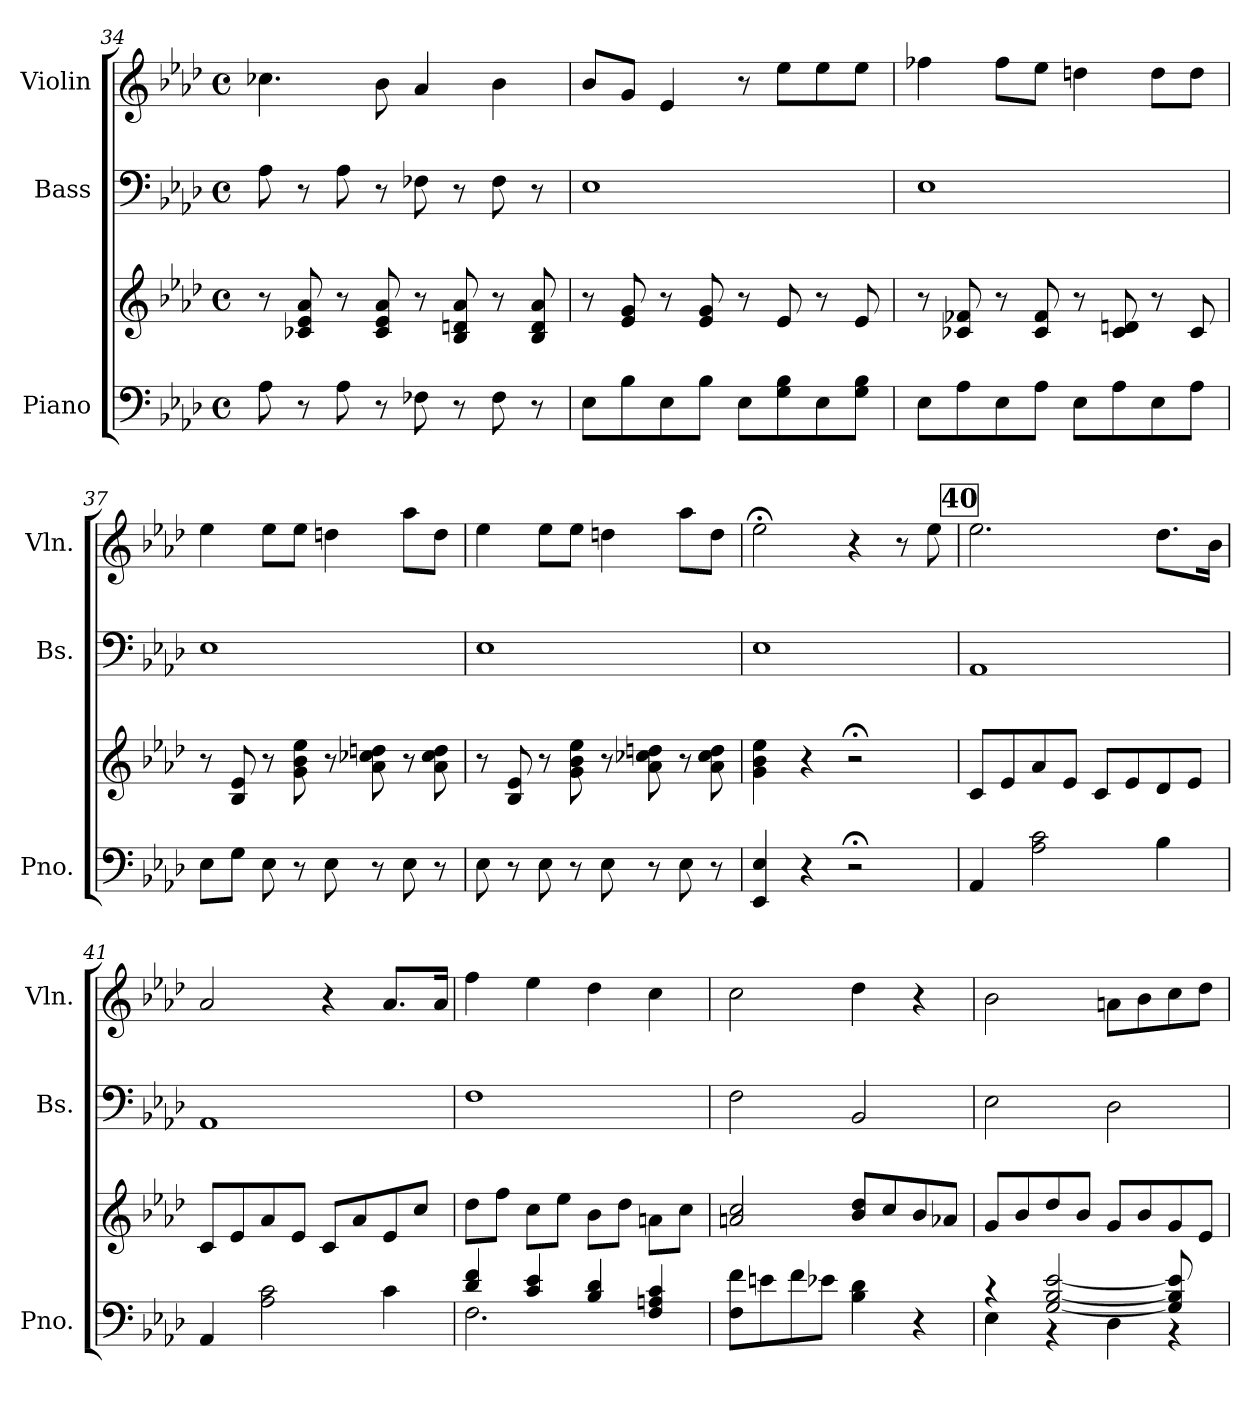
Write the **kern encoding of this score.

**kern	**kern	**kern	**kern
*part3	*part3	*part2	*part1
*staff4	*staff3	*staff2	*staff1
*I"Piano	*	*I"Bass	*I"Violin
*I'Pno.	*	*I'Bs.	*I'Vln.
*clefF4	*clefG2	*clefF4	*clefG2
*	*	*ITrd7c12	*
*k[b-e-a-d-]	*k[b-e-a-d-]	*k[b-e-a-d-]	*k[b-e-a-d-]
*A-:	*A-:	*A-:	*A-:
*M4/4	*M4/4	*M4/4	*M4/4
*met(c)	*met(c)	*met(c)	*met(c)
=34	=34	=34	=34
8A-\	8r	8AA-\	4.cc-X\
8r	8c-X/ 8e-/ 8a-/	8r	.
8A-\	8r	8AA-\	.
8r	8c-/ 8e-/ 8a-/	8r	8b-\
8F-X\	8r	8FF-X\	4a-/
8r	8B-/ 8dn/ 8a-/	8r	.
8F-\	8r	8FF-\	4b-\
8r	8B-/ 8d/ 8a-/	8r	.
!!LO:LB:g=z
=35	=35	=35	=35
8E-\L	8r	1EE-	8b-/L
8B-\	8e-/ 8g/	.	8g/J
8E-\	8r	.	4e-/
8B-\J	8e-/ 8g/	.	.
8E-\L	8r	.	8r
8G\ 8B-\	8e-/	.	8ee-\L
8E-\	8r	.	8ee-\
8G\ 8B-\J	8e-/	.	8ee-\J
=36	=36	=36	=36
8E-\L	8r	1EE-	4ff-X\
8A-\	8c-X/ 8f-X/	.	.
8E-\	8r	.	8ff-\L
8A-\J	8c-/ 8f-/	.	8ee-\J
8E-\L	8r	.	4ddn\
8A-\	8c-/ 8dn/	.	.
8E-\	8r	.	8dd\L
8A-\J	8c-/	.	8dd\J
=37	=37	=37	=37
8E-\L	8r	1EE-	4ee-\
8G\J	8B-/ 8e-/	.	.
8E-\	8r	.	8ee-\L
8r	8g\ 8b-\ 8ee-\	.	8ee-\J
8E-\	8r	.	4ddn\
8r	8a-\ 8cc-X\ 8ddn\	.	.
8E-\	8r	.	8aa-\L
8r	8a-\ 8cc-\ 8dd\	.	8dd\J
=38	=38	=38	=38
8E-\	8r	1EE-	4ee-\
8r	8B-/ 8e-/	.	.
8E-\	8r	.	8ee-\L
8r	8g\ 8b-\ 8ee-\	.	8ee-\J
8E-\	8r	.	4ddn\
8r	8a-\ 8cc-X\ 8ddn\	.	.
8E-\	8r	.	8aa-\L
8r	8a-\ 8cc-\ 8dd\	.	8dd\J
=39	=39	=39	=39
4EE-/ 4E-/	4g\ 4b-\ 4ee-\	1EE-	2ee-;<\
4r	4r	.	.
2r;<	2r;<	.	4r
.	.	.	8r
.	.	.	8ee-\
!!LO:LB:g=z
!!LO:REH:place=s1:a:t=40
=40	=40	=40	=40
4AA-/	8c/L	1AAA-	2.ee-\
.	8e-/	.	.
2A-\ 2c\	8a-/	.	.
.	8e-/J	.	.
.	8c/L	.	.
.	8e-/	.	.
4B-\	8d-/	.	8.dd-\L
.	8e-/J	.	.
.	.	.	16b-\Jk
=41	=41	=41	=41
4AA-/	8c/L	1AAA-	2a-/
.	8e-/	.	.
2A-\ 2c\	8a-/	.	.
.	8e-/J	.	.
.	8c/L	.	4r
.	8a-/	.	.
4c\	8e-/	.	8.a-/L
.	8cc/J	.	.
.	.	.	16a-/Jk
=42	=42	=42	=42
*^	*	*	*
2.F\	4d-/ 4f/	8dd-\L	1FF	4ff\
.	.	8ff\J	.	.
.	4c/ 4e-/	8cc\L	.	4ee-\
.	.	8ee-\J	.	.
.	4B-/ 4d-/	8b-\L	.	4dd-\
.	.	8dd-\J	.	.
4ryy	4F/ 4An/ 4c/	8an\L	.	4cc\
.	.	8cc\J	.	.
*v	*v	*	*	*
=43	=43	=43	=43
8F\ 8f\L	2an/ 2cc/	2FF\	2cc\
8en\	.	.	.
8f\	.	.	.
8e-X\J	.	.	.
4B-\ 4d-\	8b-/ 8dd-/L	2BBB-/	4dd-\
.	8cc/	.	.
4r	8b-/	.	4r
.	8a-X/J	.	.
!!LO:PB:g=z
=44	=44	=44	=44
*^	*	*	*
4E-\	4rc	8g/L	2EE-\	2b-\
.	.	8b-/	.	.
4rBB	[>2G/ [>2B-/ [>2e-/	8dd-/	.	.
.	.	8b-/J	.	.
4D-\	.	8g/L	2DD-\	8an\L
.	.	8b-/	.	8b-\
4rBB	8G/] 8B-/] 8e-/]	8g/	.	8cc\
.	8ryy	8e-/J	.	8dd-\J
*v	*v	*	*	*
=	=	=	=
*-	*-	*-	*-
